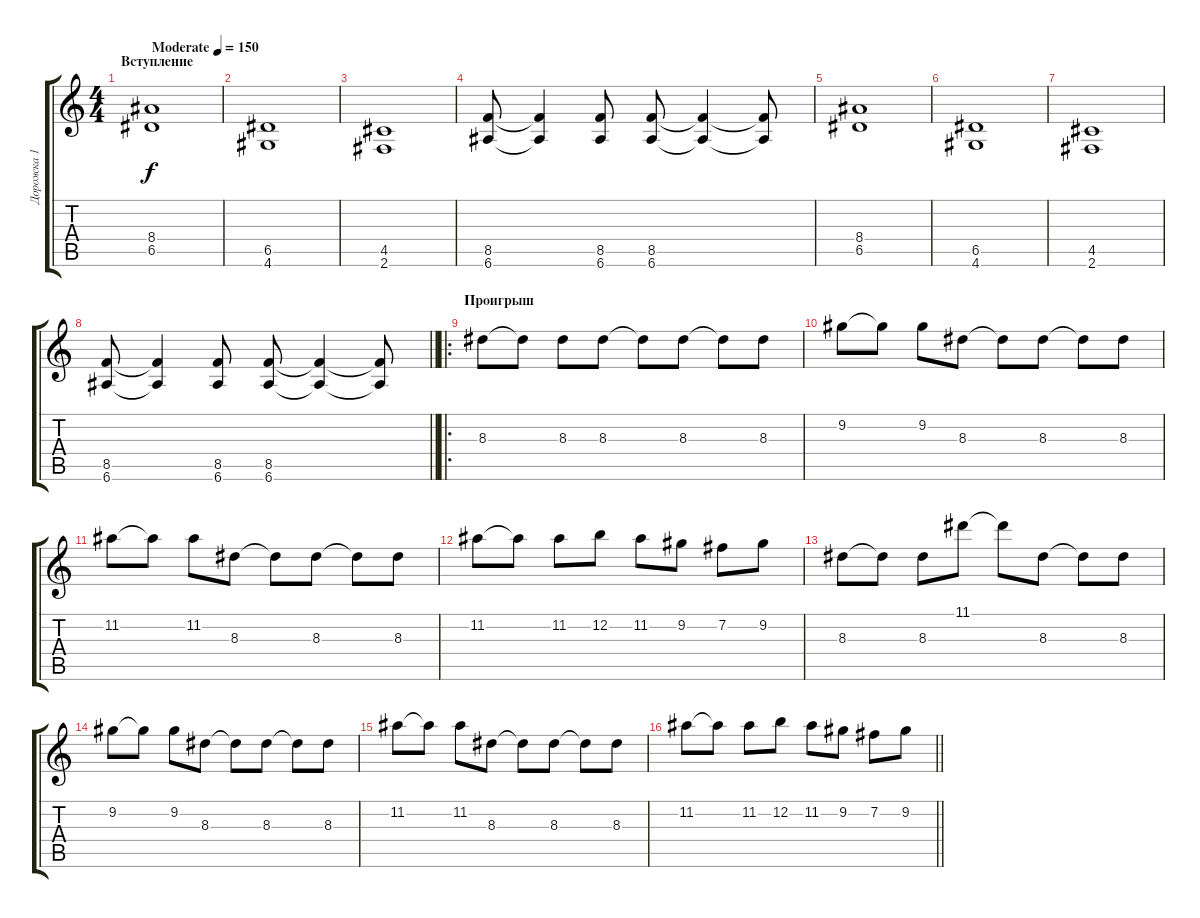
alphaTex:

\track ("Дорожка 1" "Дорожка 1") {instrument overdrivenguitar}
\staff {score tabs}
\tuning (E4 B3 G3 D3 A2 E2) {hide}
\ts (4 4)
\section ("" "Вступление")
\tempo (150 "Moderate")
\clef g2
\ks c
(8.4 6.5).1{dy f instrument overdrivenguitar} |
(6.5 4.6).1 |
(4.5 2.6).1 |
(8.5 6.6).8 (8.5{t} 6.6{t}).4 (8.5 6.6).8 (8.5 6.6).8 (8.5{t} 6.6{t}).4 (8.5{t} 6.6{t}).8 |
(8.4 6.5).1 |
(6.5 4.6).1 |
(4.5 2.6).1 |
\barLineRight lightlight
(8.5 6.6).8 (8.5{t} 6.6{t}).4 (8.5 6.6).8 (8.5 6.6).8 (8.5{t} 6.6{t}).4 (8.5{t} 6.6{t}).8 |
\ro
\section ("" "Проигрыш")
8.3.8 8.3{t}.8 8.3.8 8.3.8 8.3{t}.8 8.3.8 8.3{t}.8 8.3.8 |
9.2.8 9.2{t}.8 9.2.8 8.3.8 8.3{t}.8 8.3.8 8.3{t}.8 8.3.8 |
11.2.8 11.2{t}.8 11.2.8 8.3.8 8.3{t}.8 8.3.8 8.3{t}.8 8.3.8 |
11.2.8 11.2{t}.8 11.2.8 12.2.8 11.2.8 9.2.8 7.2.8 9.2.8 |
8.3.8 8.3{t}.8 8.3.8 11.1.8 11.1{t}.8 8.3.8 8.3{t}.8 8.3.8 |
9.2.8 9.2{t}.8 9.2.8 8.3.8 8.3{t}.8 8.3.8 8.3{t}.8 8.3.8 |
11.2.8 11.2{t}.8 11.2.8 8.3.8 8.3{t}.8 8.3.8 8.3{t}.8 8.3.8 |
\barLineRight lightlight
11.2.8 11.2{t}.8 11.2.8 12.2.8 11.2.8 9.2.8 7.2.8 9.2.8
